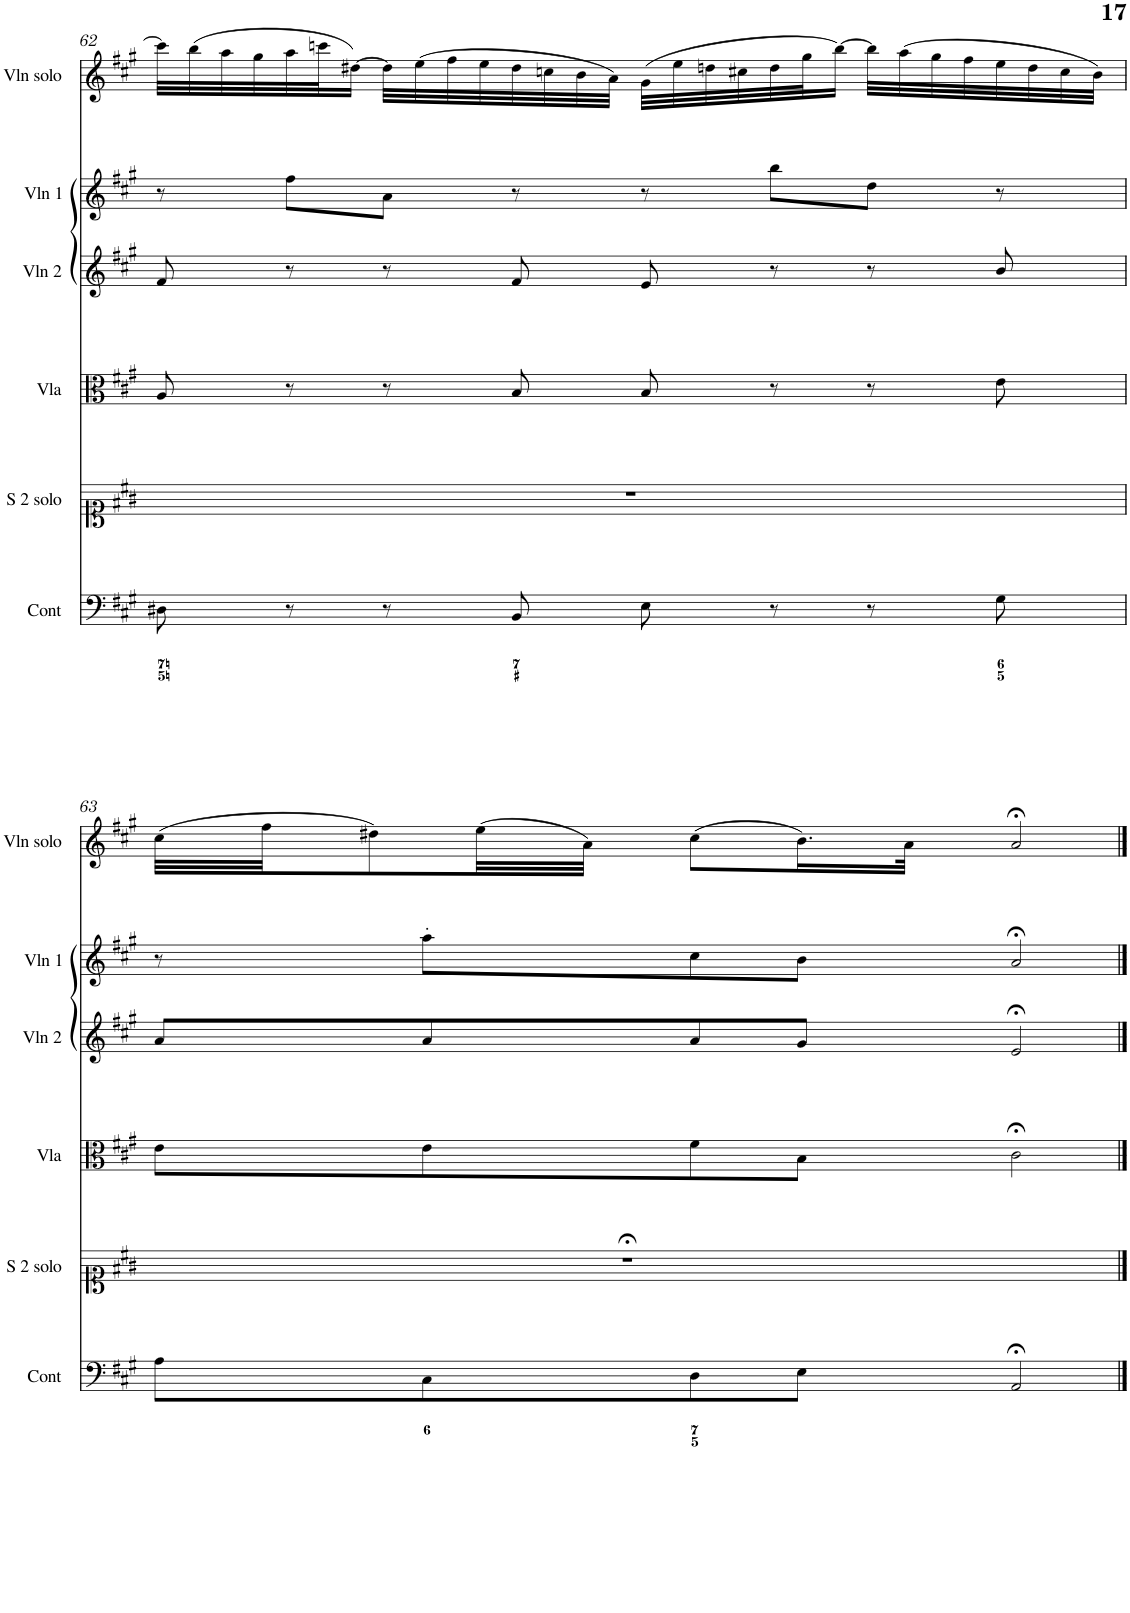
**kern	**kern	**kern	**kern	**kern	**kern
*part6	*part5	*part4	*part3	*part2	*part1
*staff6	*staff5	*staff4	*staff3	*staff2	*staff1
*I"Continuo	*I"Soprano 2 solo (sic)	*I"Viola	*I"Violin 2	*I"Violin 1	*I"Violin solo
*I'Cont	*I'S 2 solo	*I'Vla	*I'Vln 2	*I'Vln 1	*I'Vln solo
!!LO:PB:g=z
*clefF4	*clefC1	*clefC3	*clefG2	*clefG2	*clefG2
*k[f#c#g#]	*k[f#c#g#]	*k[f#c#g#]	*k[f#c#g#]	*k[f#c#g#]	*k[f#c#g#]
*M4/4	*M4/4	*M4/4	*M4/4	*M4/4	*M4/4
*met(c)	*met(c)	*met(c)	*met(c)	*met(c)	*met(c)
=62	=62	=62	=62	=62	=62
8D#X\	1r	8A/	8f#/	8r	32ccc\LLL]
.	.	.	.	.	(32bb\
.	.	.	.	.	32aa\
.	.	.	.	.	32gg#\
8r	.	8r	8r	8ff#\L	32aa\
.	.	.	.	.	32cccn\J
.	.	.	.	.	[16dd#X\JJ)
8r	.	8r	8r	8a\J	32dd#\LLL]
.	.	.	.	.	(32ee\
.	.	.	.	.	32ff#\
.	.	.	.	.	32ee\
8BB/	.	8B/	8f#/	8r	32dd#\
.	.	.	.	.	32ccn\
.	.	.	.	.	32b\
.	.	.	.	.	32a\JJJ)
8E\	.	8B/	8e/	8r	(32g#\LLL
.	.	.	.	.	32ee\
.	.	.	.	.	32ddn\
.	.	.	.	.	32cc#X\
8r	.	8r	8r	8bb\L	32dd\
.	.	.	.	.	32gg#\J
.	.	.	.	.	[16bb\JJ)
8r	.	8r	8r	8dd\J	32bb\LLL]
.	.	.	.	.	(32aa\
.	.	.	.	.	32gg#\
.	.	.	.	.	32ff#\
8G#\	.	8e\	8b/	8r	32ee\
.	.	.	.	.	32dd\
.	.	.	.	.	32cc#\
.	.	.	.	.	32b\JJJ)
!!LO:LB:g=z
=63	=63	=63	=63	=63	=63
8A\L	1r;<	8e\L	8a/L	8r	(32cc#\LLL
.	.	.	.	.	32ff#\JJ
.	.	.	.	.	8dd#X\)
8C#\	.	8e\	8a/	8aa'\L	.
.	.	.	.	.	(32ee\LL
.	.	.	.	.	32a\JJJ)
8D\	.	8f#\	8a/	8cc#\	(8cc#\L
8E\J	.	8B\J	8g#/J	8b\J	16.b\L)
.	.	.	.	.	32a\JJk
2AA;</	.	2c#;<\	2e;</	2a;</	2a;</
==	==	==	==	==	==
*-	*-	*-	*-	*-	*-
